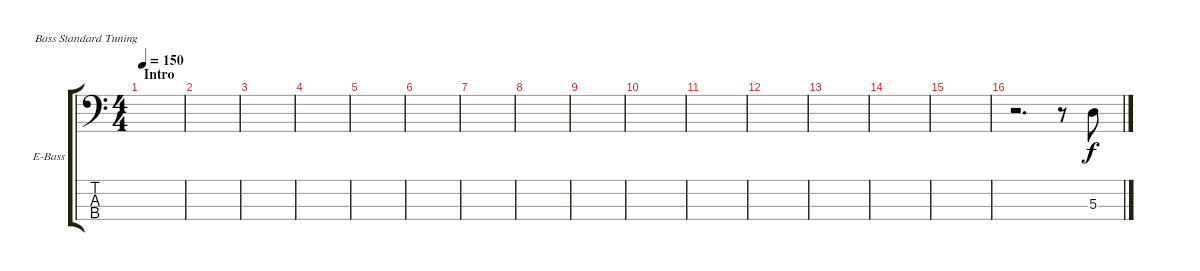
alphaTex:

\defaultSystemsLayout 4
\bracketExtendMode groupsimilarinstruments
\firstSystemTrackNameOrientation horizontal
\otherSystemsTrackNameOrientation horizontal
\track ("Electric Bass" "E-Bass") {instrument electricbassfinger}
\staff {score tabs}
\tuning (G2 D2 A1 E1)
\ts (4 4)
\section ("" "Intro")
\tempo 150
\clef f4
\scale
0.487395
\ks c
|
\scale
0.256303 |
\scale
0.256303 |
\scale
0.333333 |
\scale
0.333333 |
\scale
0.333333 |
\scale
0.333333 |
\scale
0.333333 |
\scale
0.333333 |
\scale
0.333333 |
\scale
0.333333 |
\scale
0.333333 |
\scale
0.333333 |
\scale
0.333333 |
\scale
0.333333 |
\scale
0.333333 r.2{d} r.8 5.3.8
